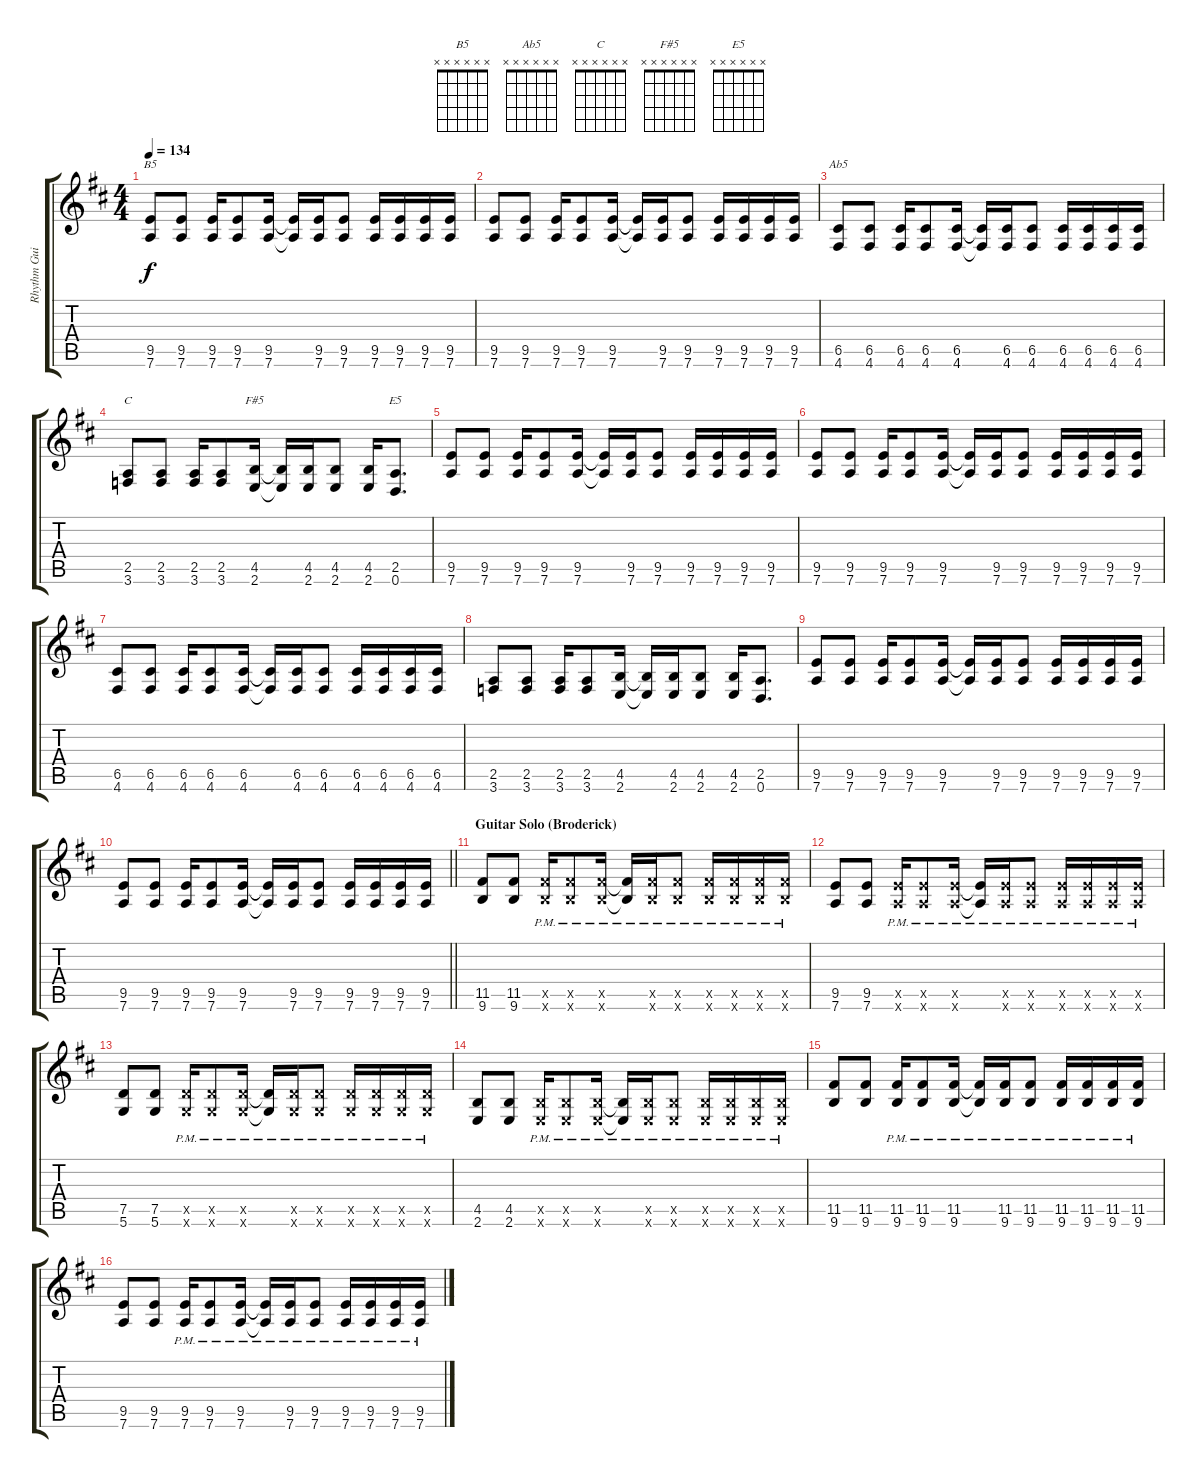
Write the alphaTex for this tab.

\track ("Rhythm Guitar 2" "Rhythm Gui") {instrument distortionguitar}
\staff {score tabs}
\tuning (D4 A3 F3 C3 G2 D2) {hide}
\chord ("B5" x x x x x x)
\chord ("Ab5" x x x x x x)
\chord ("C" x x x x x x)
\chord ("F#5" x x x x x x)
\chord ("E5" x x x x x x)
\ts (4 4)
\tempo 134
\clef g2
\ks bminor
(9.5 7.6).8{ch "B5" dy f} (9.5 7.6).8 (9.5 7.6).16 (9.5 7.6).8 (9.5 7.6).16 (9.5{t} 7.6{t}).16 (9.5 7.6).16 (9.5 7.6).8 (9.5 7.6).16 (9.5 7.6).16 (9.5 7.6).16 (9.5 7.6).16 |
(9.5 7.6).8 (9.5 7.6).8 (9.5 7.6).16 (9.5 7.6).8 (9.5 7.6).16 (9.5{t} 7.6{t}).16 (9.5 7.6).16 (9.5 7.6).8 (9.5 7.6).16 (9.5 7.6).16 (9.5 7.6).16 (9.5 7.6).16 |
(6.5 4.6).8{ch "Ab5"} (6.5 4.6).8 (6.5 4.6).16 (6.5 4.6).8 (6.5 4.6).16 (6.5{t} 4.6{t}).16 (6.5 4.6).16 (6.5 4.6).8 (6.5 4.6).16 (6.5 4.6).16 (6.5 4.6).16 (6.5 4.6).16 |
(2.5 3.6).8{ch "C"} (2.5 3.6).8 (2.5 3.6).16 (2.5 3.6).8 (4.5 2.6).16{ch "F#5"} (4.5{t} 2.6{t}).16 (4.5 2.6).16 (4.5 2.6).8 (4.5 2.6).16 (2.5 0.6).8{d ch "E5"} |
(9.5 7.6).8 (9.5 7.6).8 (9.5 7.6).16 (9.5 7.6).8 (9.5 7.6).16 (9.5{t} 7.6{t}).16 (9.5 7.6).16 (9.5 7.6).8 (9.5 7.6).16 (9.5 7.6).16 (9.5 7.6).16 (9.5 7.6).16 |
(9.5 7.6).8 (9.5 7.6).8 (9.5 7.6).16 (9.5 7.6).8 (9.5 7.6).16 (9.5{t} 7.6{t}).16 (9.5 7.6).16 (9.5 7.6).8 (9.5 7.6).16 (9.5 7.6).16 (9.5 7.6).16 (9.5 7.6).16 |
(6.5 4.6).8 (6.5 4.6).8 (6.5 4.6).16 (6.5 4.6).8 (6.5 4.6).16 (6.5{t} 4.6{t}).16 (6.5 4.6).16 (6.5 4.6).8 (6.5 4.6).16 (6.5 4.6).16 (6.5 4.6).16 (6.5 4.6).16 |
(2.5 3.6).8 (2.5 3.6).8 (2.5 3.6).16 (2.5 3.6).8 (4.5 2.6).16 (4.5{t} 2.6{t}).16 (4.5 2.6).16 (4.5 2.6).8 (4.5 2.6).16 (2.5 0.6).8{d} |
(9.5 7.6).8 (9.5 7.6).8 (9.5 7.6).16 (9.5 7.6).8 (9.5 7.6).16 (9.5{t} 7.6{t}).16 (9.5 7.6).16 (9.5 7.6).8 (9.5 7.6).16 (9.5 7.6).16 (9.5 7.6).16 (9.5 7.6).16 |
\barLineRight lightlight
(9.5 7.6).8 (9.5 7.6).8 (9.5 7.6).16 (9.5 7.6).8 (9.5 7.6).16 (9.5{t} 7.6{t}).16 (9.5 7.6).16 (9.5 7.6).8 (9.5 7.6).16 (9.5 7.6).16 (9.5 7.6).16 (9.5 7.6).16 |
\section ("" "Guitar Solo (Broderick)")
(11.5 9.6).8 (11.5 9.6).8 (11.5{pm x} 9.6{pm x}).16 (11.5{pm x} 9.6{pm x}).8 (11.5{pm x} 9.6{pm x}).16 (11.5{pm t} 9.6{pm t}).16 (11.5{pm x} 9.6{pm x}).16 (11.5{pm x} 9.6{pm x}).8 (11.5{pm x} 9.6{pm x}).16 (11.5{pm x} 9.6{pm x}).16 (11.5{pm x} 9.6{pm x}).16 (11.5{pm x} 9.6{pm x}).16 |
(9.5 7.6).8 (9.5 7.6).8 (9.5{pm x} 7.6{pm x}).16 (9.5{pm x} 7.6{pm x}).8 (9.5{pm x} 7.6{pm x}).16 (9.5{pm t} 7.6{pm t}).16 (9.5{pm x} 7.6{pm x}).16 (9.5{pm x} 7.6{pm x}).8 (9.5{pm x} 7.6{pm x}).16 (9.5{pm x} 7.6{pm x}).16 (9.5{pm x} 7.6{pm x}).16 (9.5{pm x} 7.6{pm x}).16 |
(7.5 5.6).8 (7.5 5.6).8 (7.5{pm x} 5.6{pm x}).16 (7.5{pm x} 5.6{pm x}).8 (7.5{pm x} 5.6{pm x}).16 (7.5{pm t} 5.6{pm t}).16 (7.5{pm x} 5.6{pm x}).16 (7.5{pm x} 5.6{pm x}).8 (7.5{pm x} 5.6{pm x}).16 (7.5{pm x} 5.6{pm x}).16 (7.5{pm x} 5.6{pm x}).16 (7.5{pm x} 5.6{pm x}).16 |
(4.5 2.6).8 (4.5 2.6).8 (4.5{pm x} 2.6{pm x}).16 (4.5{pm x} 2.6{pm x}).8 (4.5{pm x} 2.6{pm x}).16 (4.5{pm t} 2.6{pm t}).16 (4.5{pm x} 2.6{pm x}).16 (4.5{pm x} 2.6{pm x}).8 (4.5{pm x} 2.6{pm x}).16 (4.5{pm x} 2.6{pm x}).16 (4.5{pm x} 2.6{pm x}).16 (4.5{pm x} 2.6{pm x}).16 |
(11.5 9.6).8 (11.5 9.6).8 (11.5{pm} 9.6{pm}).16 (11.5{pm} 9.6{pm}).8 (11.5{pm} 9.6{pm}).16 (11.5{pm t} 9.6{pm t}).16 (11.5{pm} 9.6{pm}).16 (11.5{pm} 9.6{pm}).8 (11.5{pm} 9.6{pm}).16 (11.5{pm} 9.6{pm}).16 (11.5{pm} 9.6{pm}).16 (11.5{pm} 9.6{pm}).16 |
(9.5 7.6).8 (9.5 7.6).8 (9.5{pm} 7.6{pm}).16 (9.5{pm} 7.6{pm}).8 (9.5{pm} 7.6{pm}).16 (9.5{pm t} 7.6{pm t}).16 (9.5{pm} 7.6{pm}).16 (9.5{pm} 7.6{pm}).8 (9.5{pm} 7.6{pm}).16 (9.5{pm} 7.6{pm}).16 (9.5{pm} 7.6{pm}).16 (9.5{pm} 7.6{pm}).16
